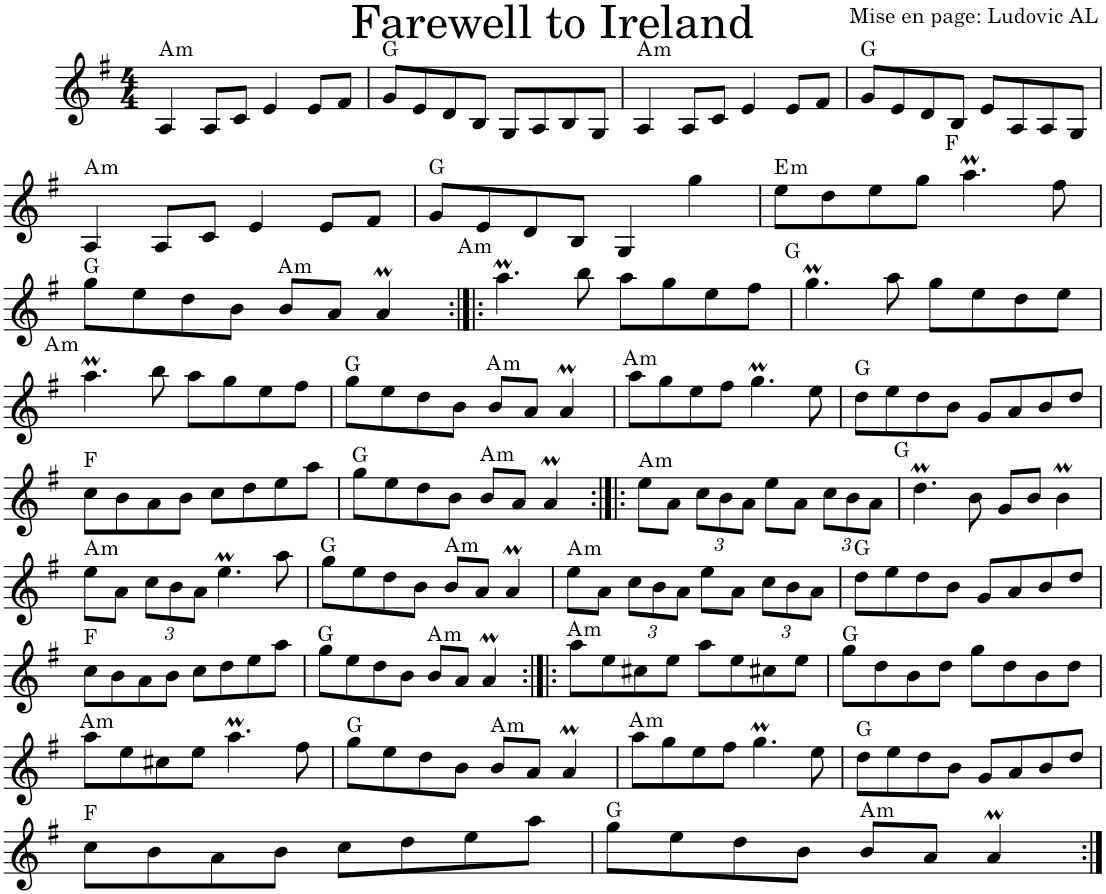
**kern	**harte
*part1	*part1
*staff1	*
*I"Violon	*
*I'Vln.	*
*clefG2	*
*k[f#]	*
*M4/4	*
=1	=1
!	!LO:H:kt=m
4A/	A:min
8A/L	.
8c/J	.
4e/	.
8e/L	.
8f#/J	.
=2	=2
8g/L	G:maj
8e/	.
8d/	.
8B/J	.
8G/L	.
8A/	.
8B/	.
8G/J	.
=3	=3
!	!LO:H:kt=m
4A/	A:min
8A/L	.
8c/J	.
4e/	.
8e/L	.
8f#/J	.
=4	=4
8g/L	G:maj
8e/	.
8d/	.
8B/J	.
8e/L	.
8A/	.
8A/	.
8G/J	.
!!LO:LB:g=z
=5	=5
!	!LO:H:kt=m
4A/	A:min
8A/L	.
8c/J	.
4e/	.
8e/L	.
8f#/J	.
=6	=6
8g/L	G:maj
8e/	.
8d/	.
8B/J	.
4G/	.
4gg\	.
=7	=7
!	!LO:H:kt=m
8ee\L	E:min
8dd\	.
8ee\	.
8gg\J	.
4.aaM\	F:maj
8ff#\	.
!!LO:LB:g=z
=8	=8
8gg\L	G:maj
8ee\	.
8dd\	.
8b\J	.
!	!LO:H:kt=m
8b/L	A:min
8a/J	.
4aM/	.
=9:|!|:	=9:|!|:
!	!LO:H:kt=m
4.aaM\	A:min
8bb\	.
8aa\L	.
8gg\	.
8ee\	.
8ff#\J	.
=10	=10
4.ggM\	G:maj
8aa\	.
8gg\L	.
8ee\	.
8dd\	.
8ee\J	.
!!LO:LB:g=z
=11	=11
!	!LO:H:kt=m
4.aaM\	A:min
8bb\	.
8aa\L	.
8gg\	.
8ee\	.
8ff#\J	.
=12	=12
8gg\L	G:maj
8ee\	.
8dd\	.
8b\J	.
!	!LO:H:kt=m
8b/L	A:min
8a/J	.
4aM/	.
=13	=13
!	!LO:H:kt=m
8aa\L	A:min
8gg\	.
8ee\	.
8ff#\J	.
4.ggM\	.
8ee\	.
=14	=14
8dd\L	G:maj
8ee\	.
8dd\	.
8b\J	.
8g/L	.
8a/	.
8b/	.
8dd/J	.
!!LO:LB:g=z
=15	=15
8cc\L	F:maj
8b\	.
8a\	.
8b\J	.
8cc\L	.
8dd\	.
8ee\	.
8aa\J	.
=16	=16
8gg\L	G:maj
8ee\	.
8dd\	.
8b\J	.
!	!LO:H:kt=m
8b/L	A:min
8a/J	.
4aM/	.
=17:|!|:	=17:|!|:
!	!LO:H:kt=m
8ee\L	A:min
8a\J	.
*Xbrackettup	*
12cc\L	.
12b\	.
12a\J	.
8ee\L	.
8a\J	.
12cc\L	.
12b\	.
12a\J	.
=18	=18
4.ddM\	G:maj
8b\	.
8g/L	.
8b/J	.
4bm\	.
!!LO:LB:g=z
=19	=19
!	!LO:H:kt=m
8ee\L	A:min
8a\J	.
12cc\L	.
12b\	.
12a\J	.
4.eeM\	.
8aa\	.
=20	=20
8gg\L	G:maj
8ee\	.
8dd\	.
8b\J	.
!	!LO:H:kt=m
8b/L	A:min
8a/J	.
4aM/	.
=21	=21
!	!LO:H:kt=m
8ee\L	A:min
8a\J	.
12cc\L	.
12b\	.
12a\J	.
8ee\L	.
8a\J	.
12cc\L	.
12b\	.
12a\J	.
=22	=22
8dd\L	G:maj
8ee\	.
8dd\	.
8b\J	.
8g/L	.
8a/	.
8b/	.
8dd/J	.
!!LO:LB:g=z
=23	=23
8cc\L	F:maj
8b\	.
8a\	.
8b\J	.
8cc\L	.
8dd\	.
8ee\	.
8aa\J	.
=24	=24
8gg\L	G:maj
8ee\	.
8dd\	.
8b\J	.
!	!LO:H:kt=m
8b/L	A:min
8a/J	.
4aM/	.
=25:|!|:	=25:|!|:
!	!LO:H:kt=m
8aa\L	A:min
8ee\	.
8cc#X\	.
8ee\J	.
8aa\L	.
8ee\	.
8cc#X\	.
8ee\J	.
=26	=26
8gg\L	G:maj
8dd\	.
8b\	.
8dd\J	.
8gg\L	.
8dd\	.
8b\	.
8dd\J	.
!!LO:LB:g=z
=27	=27
!	!LO:H:kt=m
8aa\L	A:min
8ee\	.
8cc#X\	.
8ee\J	.
4.aaM\	.
8ff#\	.
=28	=28
8gg\L	G:maj
8ee\	.
8dd\	.
8b\J	.
!	!LO:H:kt=m
8b/L	A:min
8a/J	.
4aM/	.
=29	=29
!	!LO:H:kt=m
8aa\L	A:min
8gg\	.
8ee\	.
8ff#\J	.
4.ggM\	.
8ee\	.
=30	=30
8dd\L	G:maj
8ee\	.
8dd\	.
8b\J	.
8g/L	.
8a/	.
8b/	.
8dd/J	.
!!LO:LB:g=z
=31	=31
8cc\L	F:maj
8b\	.
8a\	.
8b\J	.
8cc\L	.
8dd\	.
8ee\	.
8aa\J	.
=32	=32
8gg\L	G:maj
8ee\	.
8dd\	.
8b\J	.
!	!LO:H:kt=m
8b/L	A:min
8a/J	.
4aM/	.
=:|!	=:|!
*-	*-
